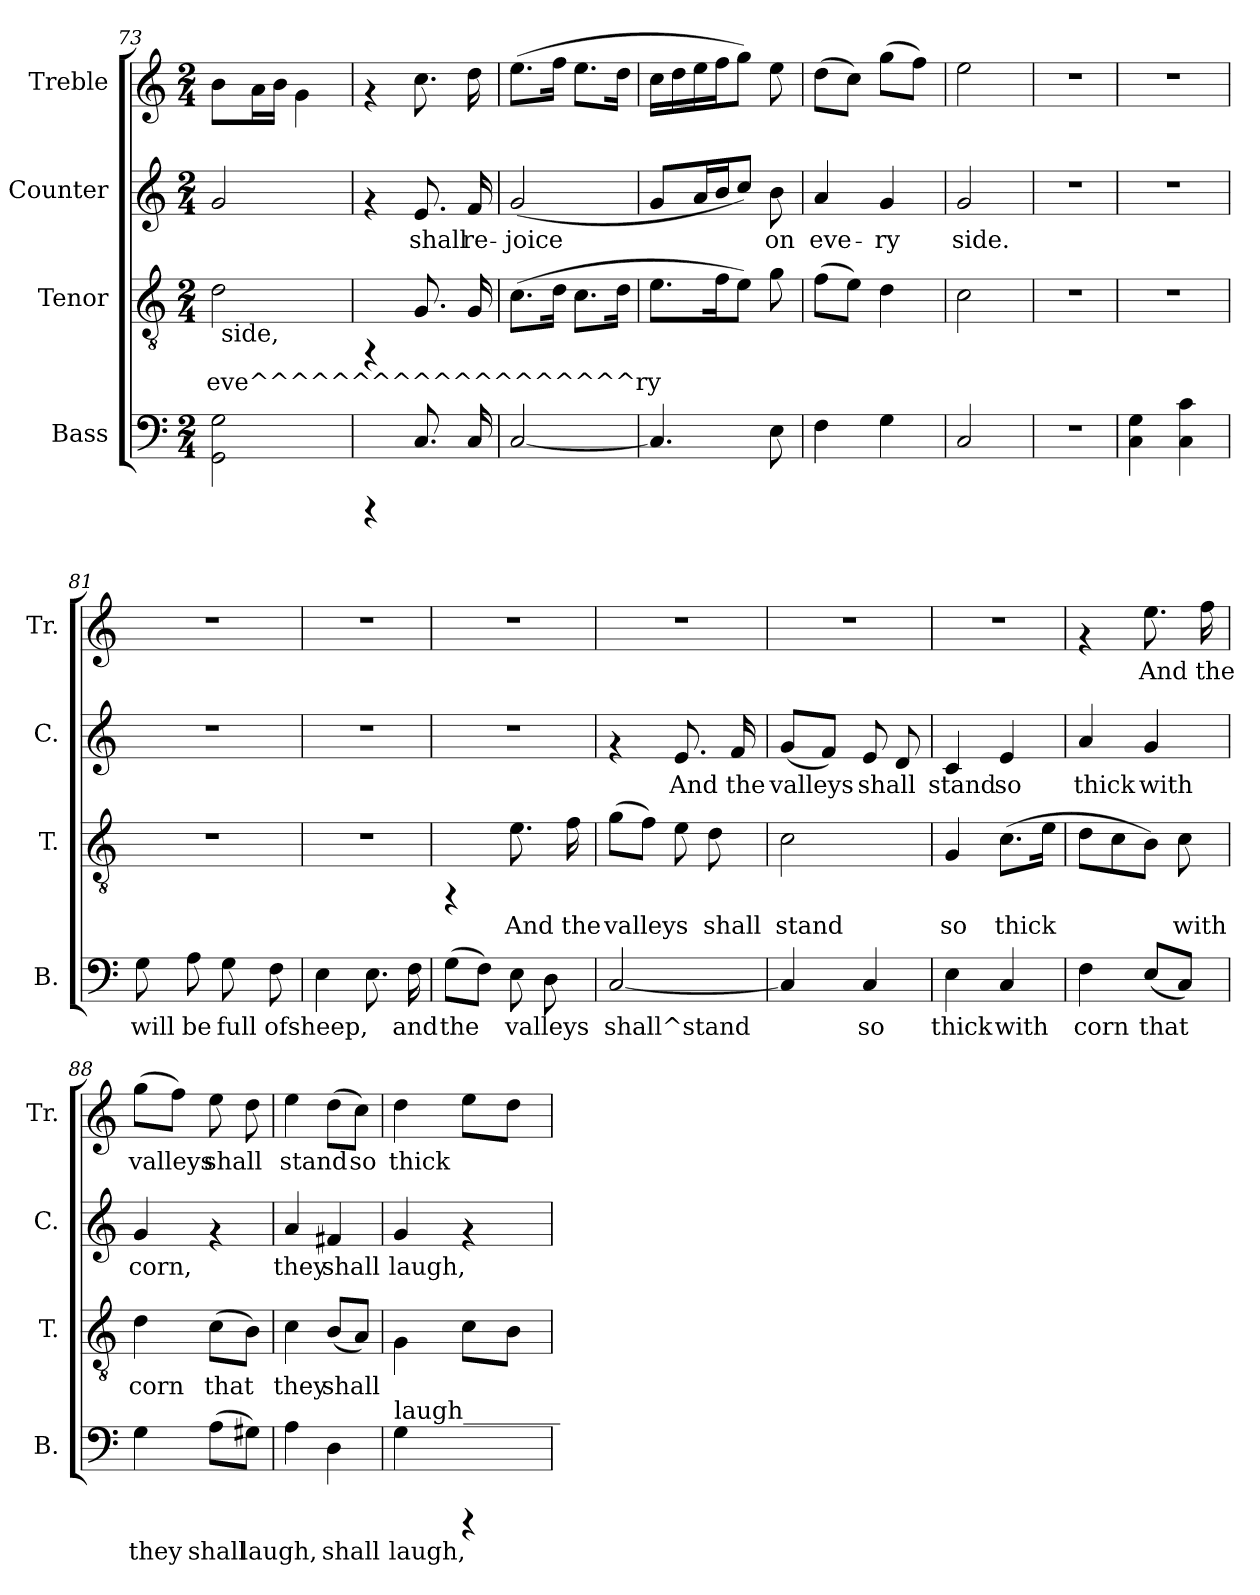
**kern	**text	**kern	**text	**kern	**text	**kern	**text
*part4	*part4	*part3	*part3	*part2	*part2	*part1	*part1
*staff4	*staff4	*staff3	*staff3	*staff2	*staff2	*staff1	*staff1
*I"Bass	*	*I"Tenor	*	*I"Counter	*	*I"Treble	*
*I'B.	*	*I'T.	*	*I'C.	*	*I'Tr.	*
*clefF4	*	*clefGv2	*	*clefG2	*	*clefG2	*
*k[]	*	*k[]	*	*k[]	*	*k[]	*
*C:	*	*C:	*	*C:	*	*C:	*
*M2/4	*	*M2/4	*	*M2/4	*	*M2/4	*
=73	=73	=73	=73	=73	=73	=73	=73
!	!LO:LY:b:cj	!	!LO:LY:b:cj	!	!LO:LY:b	!	!LO:LY:b:cj
*	*	*^	*	*	*	*	*
2G\ 2GG\	--	2d\	64ryy	eve^^^^^^^^^^^^^^^^^^^ry	2g/	.	8b\L	--
!	!	!	!LO:TX:b:t=side,	!	!	!	!	!
.	.	.	4ryy	.	.	.	.	.
!	!	!	!	!	!	!	!	!LO:LY:b:cj
.	.	.	.	.	.	.	16a\	--
!	!	!	!	!	!	!	!	!LO:LY:b:cj
.	.	.	.	.	.	.	16b\J	--
!	!	!	!	!	!	!	!	!LO:LY:b:cj
.	.	.	.	.	.	.	4g\	--
.	.	.	8...ryy	.	.	.	.	.
*	*	*v	*v	*	*	*	*	*
=74	=74	=74	=74	=74	=74	=74	=74
4rCCC	.	4rFF	.	4rf	.	4rf	.
!	!LO:LY:b:cj	!	!LO:LY:b:cj	!	!LO:LY:b	!	!LO:LY:b:cj
8.C/	--	8.G/	.	8.e/	shall	8.cc\	--
!	!LO:LY:b:cj	!	!LO:LY:b:cj	!	!LO:LY:b	!	!LO:LY:b:cj
16C/	--	16G/	.	16f/	re-	16dd\	--
=75	=75	=75	=75	=75	=75	=75	=75
!	!LO:LY:b:cj	!	!LO:LY:b:cj	!	!LO:LY:b	!	!LO:LY:b:cj
[<2C/	--	(>8.c\L	.	(<2g/	-joice	(>8.ee\L	--
!	!	!	!LO:LY:b:cj	!	!	!	!LO:LY:b:cj
.	.	16d\J	.	.	.	16ff\J	--
!	!	!	!LO:LY:b:cj	!	!	!	!LO:LY:b:cj
.	.	8.c\L	.	.	.	8.ee\L	--
!	!	!	!LO:LY:b:cj	!	!	!	!LO:LY:b:cj
.	.	16d\J	.	.	.	16dd\J	--
=76	=76	=76	=76	=76	=76	=76	=76
!	!LO:LY:b:cj	!	!LO:LY:b:cj	!	!LO:LY:b	!	!LO:LY:b:cj
4.C/]	--	8.e\L	.	8g/L	.	16cc\L	--
!	!	!	!	!	!	!	!LO:LY:b:cj
.	.	.	.	.	.	16dd\	--
!	!	!	!	!	!LO:LY:b	!	!LO:LY:b:cj
.	.	.	.	16a/	.	16ee\	--
!	!	!	!LO:LY:b:cj	!	!LO:LY:b	!	!LO:LY:b:cj
.	.	16f\	.	16b/	.	16ff\	--
!	!	!	!LO:LY:b:cj	!	!LO:LY:b	!	!LO:LY:b:cj
.	.	8e\J)	.	8cc/J)	.	8gg\J)	--
!	!LO:LY:b:cj	!	!LO:LY:b:cj	!	!LO:LY:b	!	!LO:LY:b:cj
8E\	--	8g\	.	8b\	on	8ee\	--
=77	=77	=77	=77	=77	=77	=77	=77
!	!LO:LY:b:cj	!	!LO:LY:b:cj	!	!LO:LY:b	!	!LO:LY:b:cj
4F\	--	(>8f\L	.	4a/	eve-	(>8dd\L	--
!	!	!	!LO:LY:b:cj	!	!	!	!LO:LY:b:cj
.	.	8e\J)	.	.	.	8cc\J)	--
!	!LO:LY:b:cj	!	!LO:LY:b:cj	!	!LO:LY:b	!	!LO:LY:b:cj
4G\	--	4d\	.	4g/	-ry	(>8gg\L	--
!	!	!	!	!	!	!	!LO:LY:b:cj
.	.	.	.	.	.	8ff\J)	--
=78	=78	=78	=78	=78	=78	=78	=78
!	!LO:LY:b:cj	!	!LO:LY:b:cj	!	!LO:LY:b	!	!LO:LY:b:cj
2C/	--	2c\	.	2g/	side.	2ee\	--
=79	=79	=79	=79	=79	=79	=79	=79
2r	.	2r	.	2r	.	2r	.
=80	=80	=80	=80	=80	=80	=80	=80
!	!LO:LY:b:cj	!	!	!	!	!	!
4G\ 4C\	--	2r	.	2r	.	2r	.
!	!LO:LY:b:cj	!	!	!	!	!	!
4c\ 4C\	--	.	.	.	.	.	.
!!LO:PB:g=z
=81	=81	=81	=81	=81	=81	=81	=81
!	!LO:LY:b:cj	!	!	!	!	!	!
8G\	-will	2r	.	2r	.	2r	.
!	!LO:LY:b:cj	!	!	!	!	!	!
8A\	be	.	.	.	.	.	.
!	!LO:LY:b:cj	!	!	!	!	!	!
8G\	full	.	.	.	.	.	.
!	!LO:LY:b:cj	!	!	!	!	!	!
8F\	ofsheep,	.	.	.	.	.	.
=82	=82	=82	=82	=82	=82	=82	=82
!	!LO:LY:b:cj	!	!	!	!	!	!
4E\	.	2r	.	2r	.	2r	.
!	!LO:LY:b:cj	!	!	!	!	!	!
8.E\	.	.	.	.	.	.	.
!	!LO:LY:b:cj	!	!	!	!	!	!
16F\	and	.	.	.	.	.	.
=83	=83	=83	=83	=83	=83	=83	=83
!	!LO:LY:b:cj	!	!	!	!	!	!
(>8G\L	the	4rFF	.	2r	.	2r	.
!	!LO:LY:b:cj	!	!	!	!	!	!
8F\J)	.	.	.	.	.	.	.
!	!LO:LY:b:cj	!	!LO:LY:b:cj	!	!	!	!
8E\	valleys	8.e\	And	.	.	.	.
!	!LO:LY:b:cj	!	!	!	!	!	!
8D\	.	.	.	.	.	.	.
!	!	!	!LO:LY:b:cj	!	!	!	!
.	.	16f\	the	.	.	.	.
=84	=84	=84	=84	=84	=84	=84	=84
!	!LO:LY:b:cj	!	!LO:LY:b:cj	!	!	!	!
[<2C/	shall^stand	(>8g\L	valleys	4rf	.	2r	.
!	!	!	!LO:LY:b:cj	!	!	!	!
.	.	8f\J)	.	.	.	.	.
!	!	!	!LO:LY:b:cj	!	!LO:LY:b	!	!
.	.	8e\	.	8.e/	And	.	.
!	!	!	!LO:LY:b:cj	!	!	!	!
.	.	8d\	shall	.	.	.	.
!	!	!	!	!	!LO:LY:b	!	!
.	.	.	.	16f/	the	.	.
=85	=85	=85	=85	=85	=85	=85	=85
!	!LO:LY:b:cj	!	!LO:LY:b:cj	!	!LO:LY:b	!	!
4C/]	.	2c\	stand	(<8g/L	valleys	2r	.
!	!	!	!	!	!LO:LY:b	!	!
.	.	.	.	8f/J)	.	.	.
!	!LO:LY:b:cj	!	!	!	!LO:LY:b	!	!
4C/	so	.	.	8e/	shall-	.	.
!	!	!	!	!	!LO:LY:b	!	!
.	.	.	.	8d/	--	.	.
=86	=86	=86	=86	=86	=86	=86	=86
!	!LO:LY:b:cj	!	!LO:LY:b:cj	!	!LO:LY:b	!	!
4E\	thick	4G/	so	4c/	-stand	2r	.
!	!LO:LY:b:cj	!	!LO:LY:b:cj	!	!LO:LY:b	!	!
4C/	with	(>8.c\L	thick	4e/	so	.	.
!	!	!	!LO:LY:b:cj	!	!	!	!
.	.	16e\J	.	.	.	.	.
=87	=87	=87	=87	=87	=87	=87	=87
!	!LO:LY:b:cj	!	!LO:LY:b:cj	!	!LO:LY:b	!	!
4F\	corn	8d\L	.	4a/	thick	4rf	.
!	!	!	!LO:LY:b:cj	!	!	!	!
.	.	8c\	.	.	.	.	.
!	!LO:LY:b:cj	!	!LO:LY:b:cj	!	!LO:LY:b	!	!LO:LY:b:cj
(<8E/L	that	8B\J)	.	4g/	with	8.ee\	-And
!	!LO:LY:b:cj	!	!LO:LY:b:cj	!	!	!	!
8C/J)	.	8c\	with	.	.	.	.
!	!	!	!	!	!	!	!LO:LY:b:cj
.	.	.	.	.	.	16ff\	the
=88	=88	=88	=88	=88	=88	=88	=88
!	!LO:LY:b:cj	!	!LO:LY:b:cj	!	!LO:LY:b	!	!LO:LY:b:cj
4G\	they	4d\	corn	4g/	corn,	(>8gg\L	valleys
!	!	!	!	!	!	!	!LO:LY:b:cj
.	.	.	.	.	.	8ff\J)	.
!	!LO:LY:b:cj	!	!LO:LY:b:cj	!	!	!	!LO:LY:b:cj
(>8A\L	shall	(>8c\L	that	4rf	.	8ee\	shall
!	!LO:LY:b:cj	!	!LO:LY:b:cj	!	!	!	!LO:LY:b:cj
8G#X\J)	laugh,	8B\J)	.	.	.	8dd\	.
=89	=89	=89	=89	=89	=89	=89	=89
!	!LO:LY:b:cj	!	!LO:LY:b:cj	!	!LO:LY:b	!	!LO:LY:b:cj
4A\	.	4c\	they	4a/	they	4ee\	stand
!	!LO:LY:b:cj	!	!LO:LY:b:cj	!	!LO:LY:b	!	!LO:LY:b:cj
4D\	shall	(<8B/L	shall	4f#X/	shall	(>8dd\L	.
!	!	!	!LO:LY:b:cj	!	!	!	!LO:LY:b:cj
.	.	8A/J)	.	.	.	8cc\J)	so
!!LO:LB:g=z
=90	=90	=90	=90	=90	=90	=90	=90
!LO:TX:a:t=laugh________	!	!	!	!	!	!	!
!	!LO:LY:b:cj	!	!LO:LY:b:cj	!	!LO:LY:b	!	!LO:LY:b:cj
4G\	laugh,	4G\	.	4g/	laugh,	4dd\	thick
!	!	!	!LO:LY:b:cj	!	!	!	!LO:LY:b:cj
4rCCC	.	8c\L	.	4rf	.	8ee\L	.
!	!	!	!LO:LY:b:cj	!	!	!	!LO:LY:b:cj
.	.	8B\J	.	.	.	8dd\J	.
=	=	=	=	=	=	=	=
*-	*-	*-	*-	*-	*-	*-	*-
